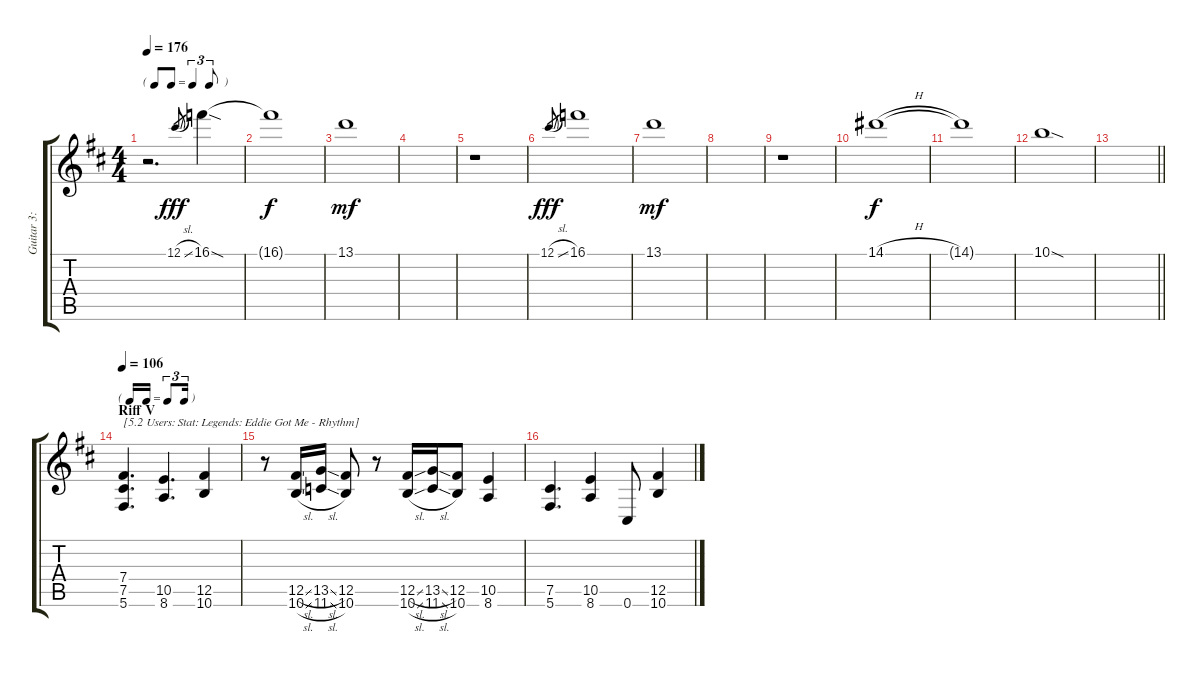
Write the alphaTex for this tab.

\track ("Guitar 3: Tony" "Guitar 3: ") {instrument distortionguitar}
\staff {score tabs}
\tuning (Db4 Ab3 E3 B2 Gb2 Db2) {hide}
\ts (4 4)
\tf triplet8th
\tempo 176
\clef g2
\ks d
r.2{d dy mf volume 13} 12.1{sl}.8{gr dy fff} 16.1{sod}.4{volume 0} |
16.1{t}.1{dy f} |
13.1.1{dy mf} |
|
r.1{volume 13} |
12.1{sl}.8{gr dy fff} 16.1.1{volume 0} |
13.1.1{dy mf} |
|
r.1{volume 13} |
14.1{h}.1{dy f volume 0} |
14.1{t}.1 |
10.1{sod}.1 |
\barLineRight lightlight
|
\tf triplet16th
\section ("" "Riff V")
\tempo 106
(7.4 7.5 5.6).4{d txt "[5.2 Users: Stat: Legends: Eddie Got Me - Rhythm]" volume 13 instrument distortionguitar} (10.5 8.6).4{d} (12.5 10.6).4 |
r.8 (12.5{sl} 10.6{sl}).16 (13.5{sl} 11.6{sl}).16 (12.5 10.6).8 r.8 (12.5{sl} 10.6{sl}).16 (13.5{sl} 11.6{sl}).16 (12.5 10.6).8 (10.5 8.6).4 |
(7.5 5.6).4{d} (10.5 8.6).4 0.6.8 (12.5 10.6).4
